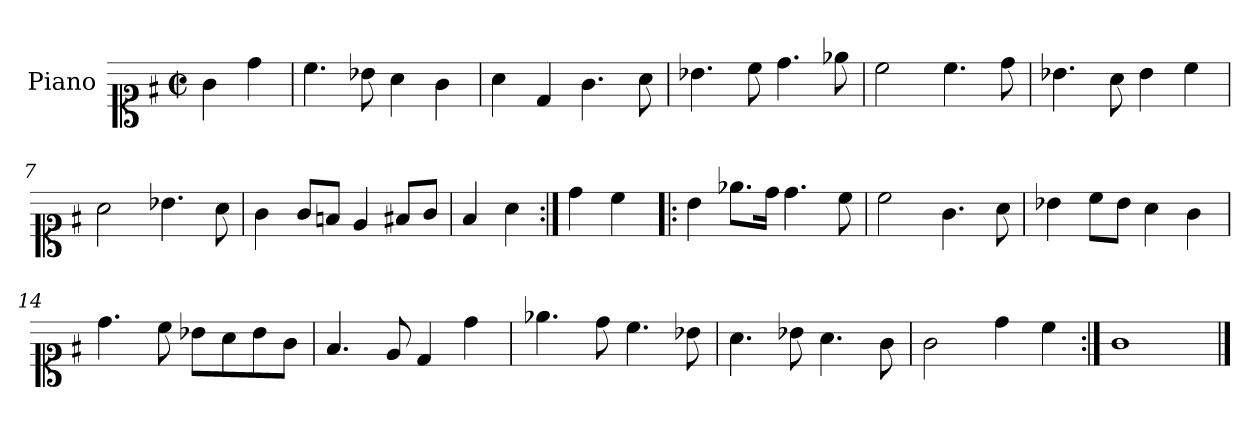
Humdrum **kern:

**kern
*part1
*staff1
*I"Piano
*I'Pno.
*clefC1
*k[f#]
*M2/2
*met(c|)
=1
4g\
4dd\
=2
4.cc\
8b-X\
4a\
4g\
=3
4a\
4d/
4.g\
8a\
=4
4.b-X\
8cc\
4.dd\
8ee-X\
=5
2cc\
4.cc\
8dd\
=6
4.b-X\
8a\
4b-\
4cc\
=7
2a\
4.b-X\
8a\
=8
4g\
8g/L
8fn/J
4e/
8f#X/L
8g/J
=9
4f#/
4a\
=10:|!
4dd\
4cc\
=11!|:
4b\
8.ee-X\L
16dd\Jk
4.dd\
8cc\
=12
2cc\
4.g\
8a\
=13
4b-X\
8cc\L
8b-\J
4a\
4g\
=14
4.dd\
8cc\
8b-X\L
8a\
8b-\
8g\J
=15
4.f#/
8e/
4d/
4dd\
=16
4.ee-X\
8dd\
4.cc\
8b-X\
=17
4.a\
8b-X\
4.a\
8g\
=18
2g\
4dd\
4cc\
=19:|!
1g
==
*-
